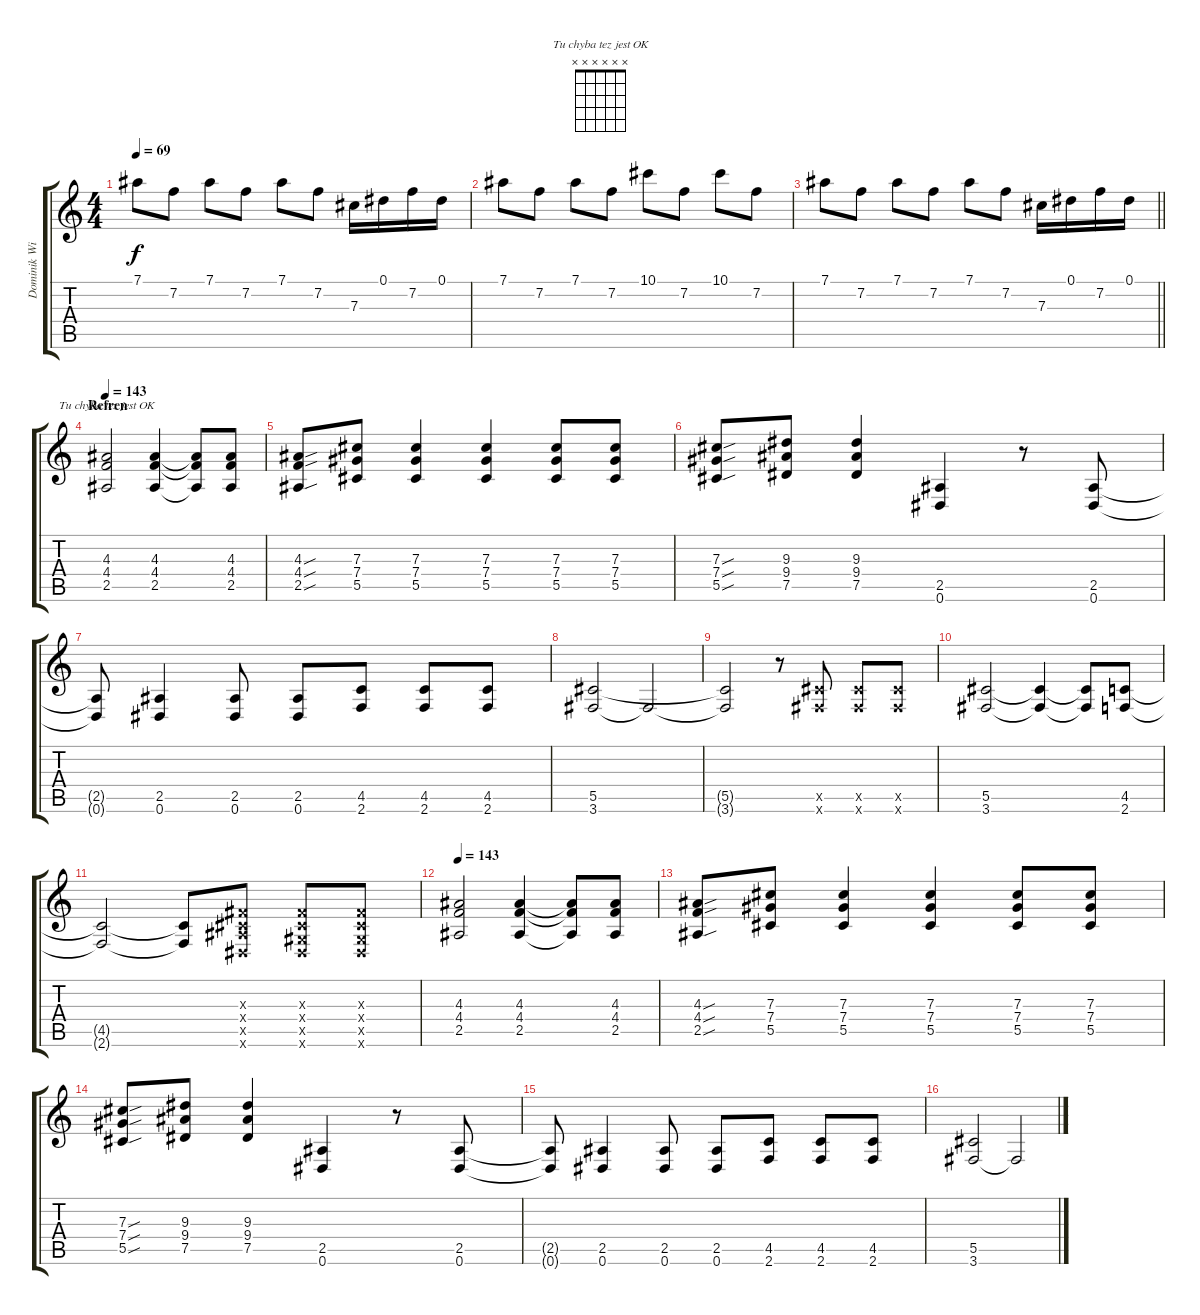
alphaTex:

\track ("Dominik Witczak" "Dominik Wi") {instrument electricguitarjazz}
\staff {score tabs}
\tuning (Eb4 Bb3 Gb3 Db3 Ab2 Eb2) {hide}
\chord ("Tu chyba tez jest OK" x x x x x x)
\ts (4 4)
\tempo 69
\clef g2
\ks c
7.1.8{dy f} 7.2.8 7.1.8 7.2.8 7.1.8 7.2.8 7.3.16 0.1.16 7.2.16 0.1.16 |
7.1.8{volume 12} 7.2.8 7.1.8 7.2.8 10.1.8 7.2.8 10.1.8 7.2.8 |
\barLineRight lightlight
7.1.8 7.2.8 7.1.8 7.2.8 7.1.8 7.2.8 7.3.16 0.1.16 7.2.16 0.1.16 |
\section ("" "Refren")
\tempo 143
(4.3 4.4 2.5).2{ch "Tu chyba tez jest OK" volume 12 instrument distortionguitar} (4.3 4.4 2.5).4 (4.3{t} 4.4{t} 2.5{t}).8 (4.3 4.4 2.5).8 |
(4.3{sou} 4.4{sou} 2.5{sou}).8 (7.3 7.4 5.5).8 (7.3 7.4 5.5).4 (7.3 7.4 5.5).4 (7.3 7.4 5.5).8 (7.3 7.4 5.5).8 |
(7.3{sou} 7.4{sou} 5.5{sou}).8 (9.3 9.4 7.5).8 (9.3 9.4 7.5).4 (2.5 0.6).4 r.8 (2.5 0.6).8 |
(2.5{t} 0.6{t}).8 (2.5 0.6).4 (2.5 0.6).8 (2.5 0.6).8 (4.5 2.6).8 (4.5 2.6).8 (4.5 2.6).8 |
(5.5 3.6).2 3.6{t}.2 |
(5.5{t} 3.6{t}).2 r.8 (5.5{x} 3.6{x}).8 (5.5{x} 3.6{x}).8 (5.5{x} 3.6{x}).8 |
(5.5 3.6).2 (5.5{t} 3.6{t}).4 (5.5{t} 3.6{t}).8 (4.5 2.6).8 |
(4.5{t} 2.6{t}).2 (4.5{t} 2.6{t}).8 (0.3{x} 0.4{x} 2.5{x} 0.6{x}).8 (0.3{x} 0.4{x} 0.5{x} 0.6{x}).8 (0.3{x} 0.4{x} 0.5{x} 0.6{x}).8 |
\tempo 143
(4.3 4.4 2.5).2{instrument distortionguitar} (4.3 4.4 2.5).4 (4.3{t} 4.4{t} 2.5{t}).8 (4.3 4.4 2.5).8 |
(4.3{sou} 4.4{sou} 2.5{sou}).8 (7.3 7.4 5.5).8 (7.3 7.4 5.5).4 (7.3 7.4 5.5).4 (7.3 7.4 5.5).8 (7.3 7.4 5.5).8 |
(7.3{sou} 7.4{sou} 5.5{sou}).8 (9.3 9.4 7.5).8 (9.3 9.4 7.5).4 (2.5 0.6).4 r.8 (2.5 0.6).8 |
(2.5{t} 0.6{t}).8 (2.5 0.6).4 (2.5 0.6).8 (2.5 0.6).8 (4.5 2.6).8 (4.5 2.6).8 (4.5 2.6).8 |
(5.5 3.6).2 3.6{t}.2
